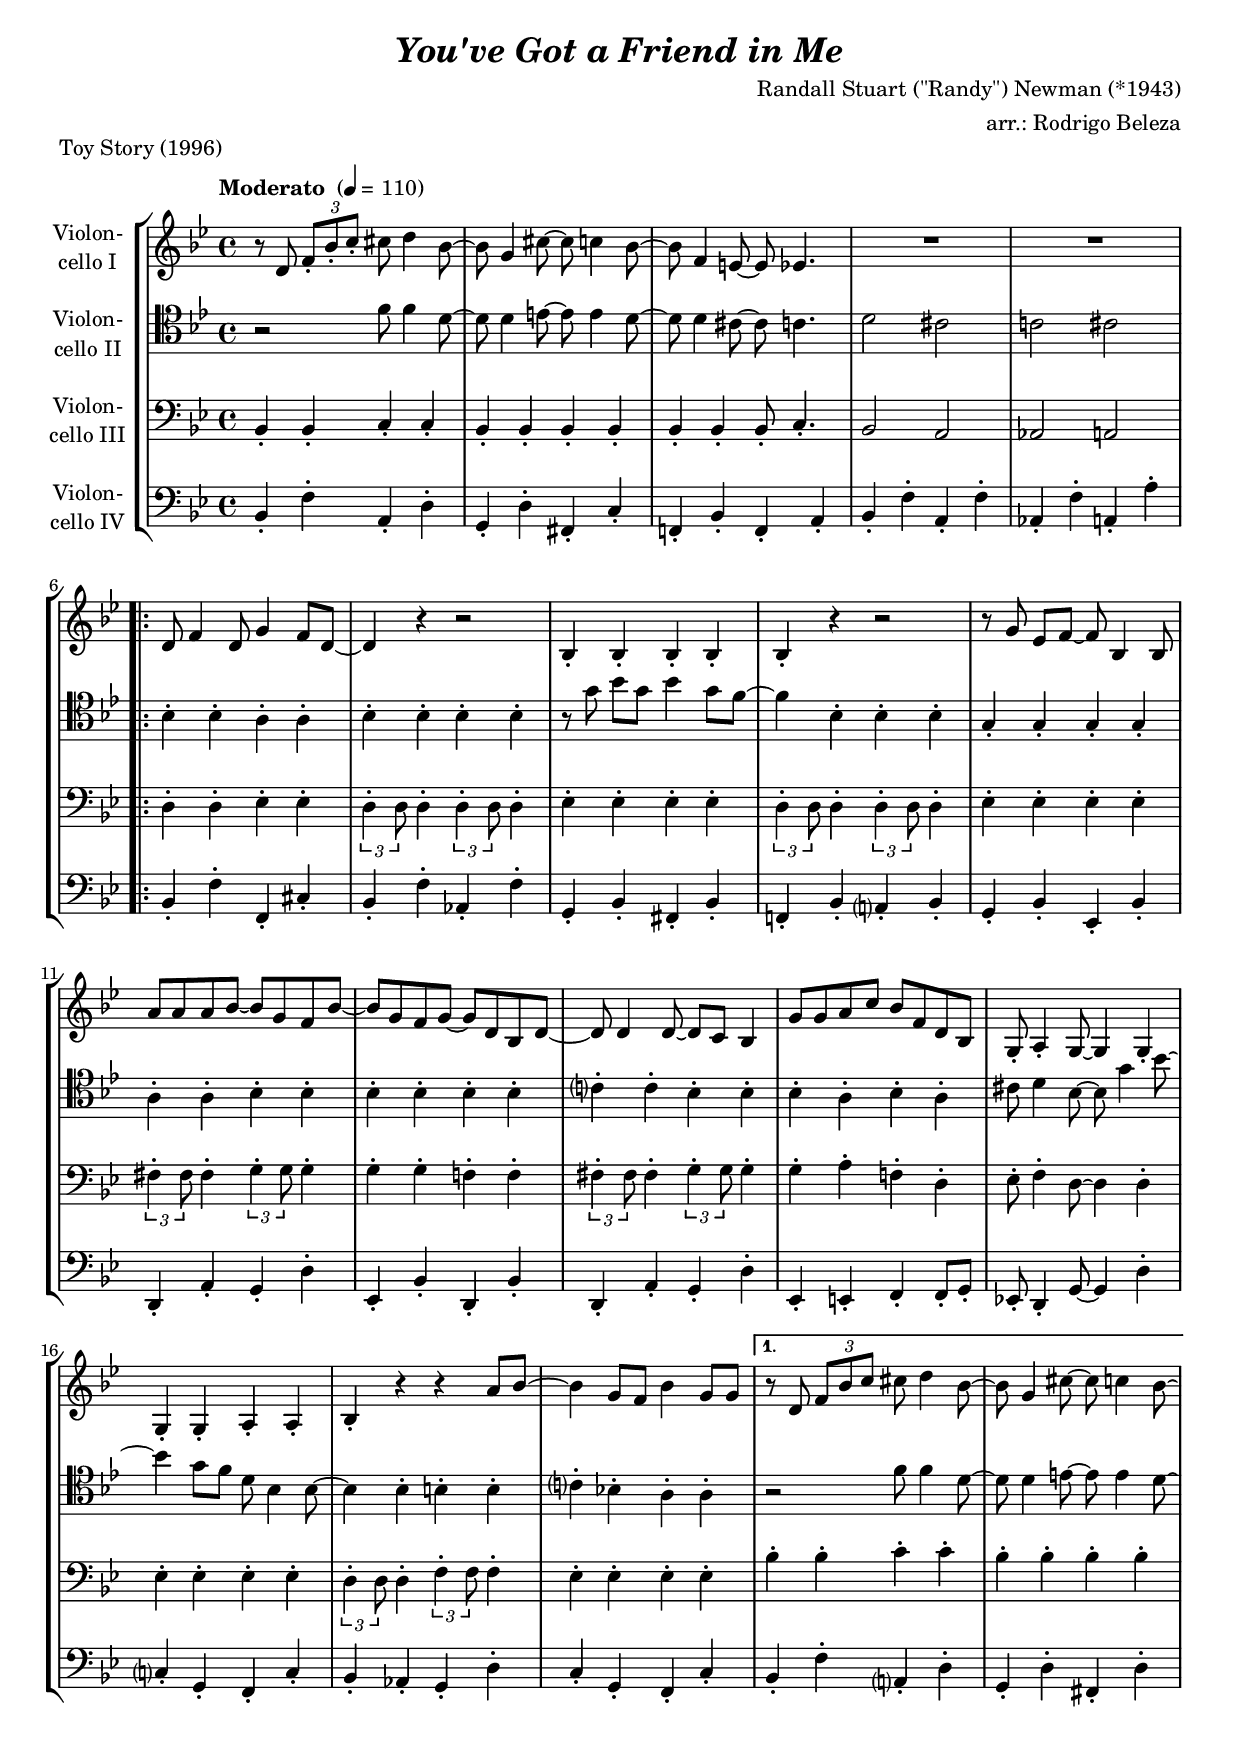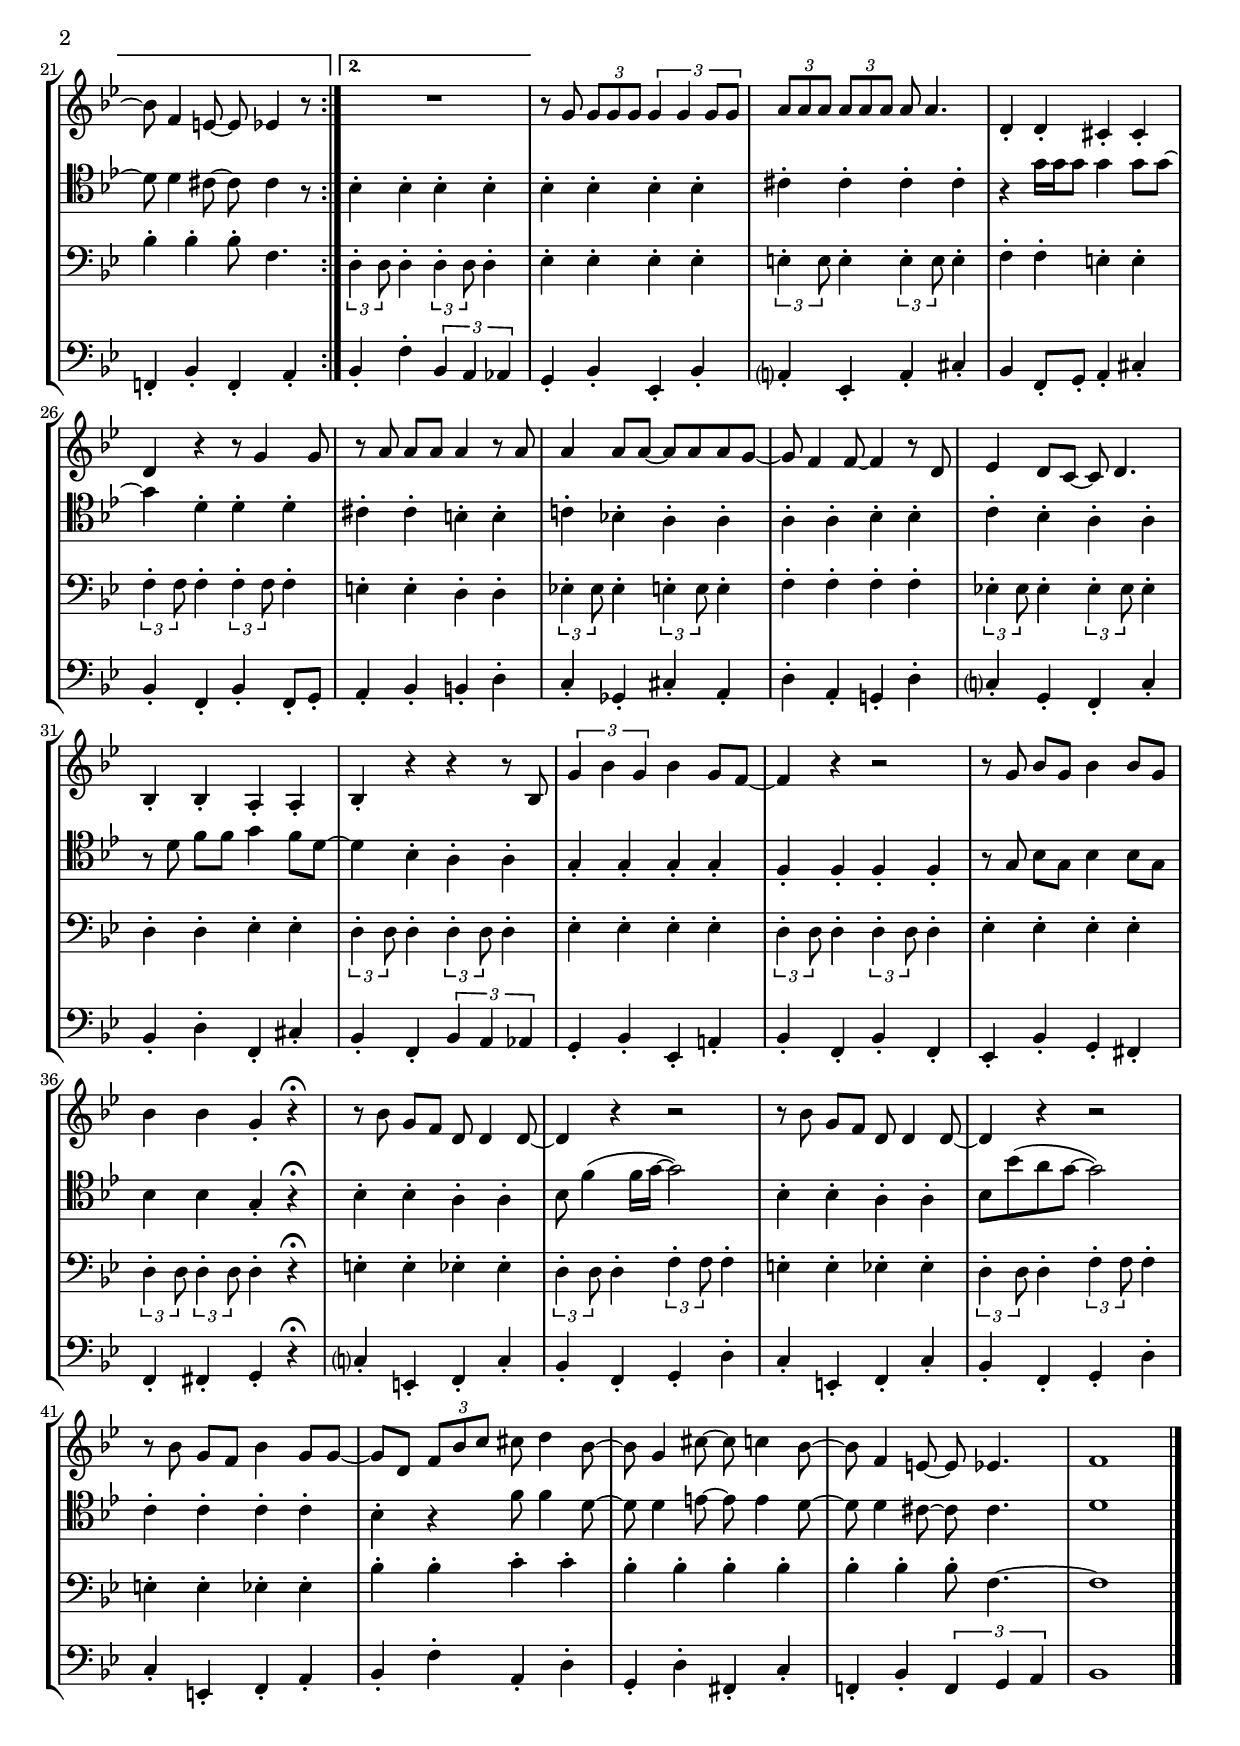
\version "2.18.2"
\include "deutsch.ly"
  
#(set-global-staff-size 18.75)

\header {
  title     = \markup \bold \italic "You've Got a Friend in Me"
  composer  = "Randall Stuart (\"Randy\") Newman (*1943)"
  arranger  = "arr.: Rodrigo Beleza"
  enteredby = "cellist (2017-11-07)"
  piece     = "Toy Story (1996)"
}

voiceconsts = {
  \key b \major
  \time 4/4
  \clef "bass"
%  \numericTimeSignature
  \compressFullBarRests
  % Set default beaming for all staves
%  \set Timing.beamExceptions = #'()
%  \set Timing.baseMoment     = #(ly:make-moment 1 2)
%  \set Timing.beatStructure  = #'(1)
  \tempo "Moderato " 4=110
}

mifl = "flute"
miob = "oboe"
mifh = "french horn"
mist = "string ensemble 1"
%minstr = "accordion"
miba = "cello"

va = \relative c' {
  \voiceconsts
  \clef "treble"

  r8 d \tuplet 3/2 4 { f-. b-. c-. } cis d4 b8~
  b g4 cis8~ cis c4 b8~
  b f4 e8~ e es4.
  R1*2
  
  \repeat volta 2 {
    d8 f4 d8 g4 f8 d~
    d4 r r2

    b4-. b-. b-. b-.
    b-. r r2
    r8 g' es[ f]~ f b,4 b8
    a' a a b~ b g f b~
    b g f g~ g d b d~
    d d4 d8~ d c b4

    g'8 g a c b f d b
    g-. a4-. g8~ g4 g-.
    g-. g-. a-. a-.
    b-. r r a'8 b~
    b4 g8 f b4 g8 g
  }
  \alternative {
    { r d \tuplet 3/2 4 { f b c } cis d4 b8~ | b g4 cis8~ cis c4 b8~ | b f4 e8~ e es4 r8 }
    { R1 }
  }
  r8 g \tuplet 3/2 4 { g g g } \tuplet 3/2 2 { g4 g g8 g }
  \tuplet 3/2 4 { a a a a a a } a a4.

  d,4-. d-. cis-. cis-.
  d r r8 g4 g8
  r a a[ a] a4 r8 a
  a4 a8 a~ a a a g~
  g f4 f8~ f4 r8 d
  es4 d8 c~ c d4.

  b4-. b-. a-. a-.
  b-. r r r8 b
  \tuplet 3/2 2 { g'4 b g } b g8 f~
  f4 r r2
  r8 g b[ g] b4 b8 g
  b4 b g-. r\fermata
  r8 b g[ f] d d4 d8~

  d4 r r2
  r8 b' g[ f] d d4 d8~
  d4 r r2
  r8 b' g[ f] b4 g8 g~
  g d \tuplet 3/2 4 { f b c } cis d4 b8~
  b g4 cis8~ cis c4 b8~

  b f4 e8~ e es4.
  f1 \bar "|."
}

vb = \relative c' {
  \voiceconsts
  \clef "tenor"

  r2 f8 f4 d8~
  d d4 e8~ e e4 d8~
  d d4 cis8~ cis c4.
  d2 cis
  c! cis
  \repeat volta 2 {
    b4-. b-. a-. a-.
    b-. b-. b-. b-.

    r8 g' b[ g] b4 g8 f~
    f4 b,-. b-. b-.
    g-. g-. g-. g-.
    a-. a-. b-. b-.
    b-. b-. b-. b-.
    c?-. c-. b-. b-.
    b-. a-. b-. a-.

    cis8 d4 b8~ b g'4 b8~
    b4 g8 f d b4 b8~
    b4 b-. h-. h-.
    c?-. b!-. a-. a-.
  }
  \alternative {
    { r2 f'8 f4 d8~ | d d4 e8~ e e4 d8~ | d d4 cis8~ cis cis4 r8 }
    { b4-. b-. b-. b-. }
  }
  b-. b-. b-. b-.
  cis-. cis-. cis-. cis-.
  r g'16 g g8 g4 g8 g~
  g4 d-. d-. d-.
  cis-. cis-. h-. h-.

  c!-. b!-. a-. a-.
  a-. a-. b-. b-.
  c-. b-. a-. a-.
  r8 d f[ f] g4 f8 d~
  d4 b-. a-. a-.
  g-. g-. g-. g-.
  f-. f-. f-. f-.
  r8 g b[ g] b4 b8 g

  b4 b g-. r\fermata
  b-. b-. a-. a-.
  b8 f'4( f16 g~ g2)
  b,4-. b-. a-. a-. b8 b'( a g~ g2)
  c,4-. c-. c-. c-.
  b-. r f'8 f4 d8~

  d d4 e8~ e e4 d8~
  d d4 cis8~ cis cis4.
  d1 \bar "|."
}

vc = \relative c {
  \voiceconsts

  b4-. b-. c-. c-.
  b-. b-. b-. b-.
  b-. b-. b8-. c4.-.
  b2 a
  as a
  
  \repeat volta 2 {
    d4-. d-. es-. es-.
    \tuplet 3/2 4 { d4-. d8 } d4-. \tuplet 3/2 4 { d-. d8 } d4-.
    es-. es-. es-. es-.

    \tuplet 3/2 4 { d4-. d8 } d4-. \tuplet 3/2 4 { d-. d8 } d4-.
    es-. es-. es-. es-.
    \tuplet 3/2 4 { fis4-. fis8 } fis4-. \tuplet 3/2 4 { g-. g8 } g4-.
    g-. g-. f!-. f-.
    \tuplet 3/2 4 { fis4-. fis8 } fis4-. \tuplet 3/2 4 { g-. g8 } g4-.
    g-. a-. f!-. d-.
    es8-. f4-. d8~ d4 d-.
    es-. es-. es-. es-.

    \tuplet 3/2 4 { d4-. d8 } d4-. \tuplet 3/2 4 { f-. f8 } f4-.
    es-. es-. es-. es-.
  }
  \alternative {
    { b'-. b-. c-. c-. | b-. b-. b-. b-. | b-. b-. b8-. f4. }
    { \tuplet 3/2 4 { d4-. d8 } d4-. \tuplet 3/2 4 { d-. d8 } d4-. }
  }
  es4-. es-. es-. es-.
  \tuplet 3/2 4 { e4-. e8 } e4-. \tuplet 3/2 4 { e-. e8 } e4-.
  f-. f-. e-. e-.
  \tuplet 3/2 4 { f4-. f8 } f4-. \tuplet 3/2 4 { f-. f8 } f4-.
  e-. e-. d-. d-.
  \tuplet 3/2 4 { es!4-. es8 } es4-. \tuplet 3/2 4 { e-. e8 } e4-.
  f-. f-. f-. f-.
  \tuplet 3/2 4 { es!4-. es8 } es4-. \tuplet 3/2 4 { es-. es8 } es4-.

  d-. d-. es-. es-.
  \tuplet 3/2 4 { d4-. d8 } d4-. \tuplet 3/2 4 { d-. d8 } d4-.
  es-. es-. es-. es-.
  \tuplet 3/2 4 { d4-. d8 } d4-. \tuplet 3/2 4 { d-. d8 } d4-.
  es-. es-. es-. es-.
  \tuplet 3/2 4 { d4-. d8 d4-. d8 } d4-. r\fermata
  e-. e-. es-. es-.

  \tuplet 3/2 4 { d4-. d8 } d4-. \tuplet 3/2 4 { f-. f8 } f4-.
  e-. e-. es-. es-.
  \tuplet 3/2 4 { d4-. d8 } d4-. \tuplet 3/2 4 { f-. f8 } f4-.
  e-. e-. es-. es-.
  b'-. b-. c-. c-.
  b-. b-. b-. b-.
  b-. b-. b8-. f4.~
  f1 \bar "|."
}

vd = \relative c {
  \voiceconsts

  b4-. f'-. a,-. d-.
  g,-. d'-. fis,-. c'-.
  f,!-. b-. f-. a-.
  b-. f'-. a,-. f'-.
  as,-. f'-. a,-. a'-.
  
  \repeat volta 2 {
    b,-. f'-. f,-. cis'-.
    b-. f'-. as,-. f'-.
    g,-. b-. fis-. b-.

    f!-. b-. a?-. b-.
    g-. b-. es,-. b'-.
    d,-. a'-. g-. d'-.
    es,-. b'-. d,-. b'-.
    d,-. a'-. g-. d'-.
    es,-. e-. f-. f8-. g-.
    es!-. d4-. g8~ g4 d'-.
    c?-. g-. f-. c'-.

    b-. as-. g-. d'-.
    c-. g-. f-. c'-.
  }
  \alternative {
    { b-. f'-. a,?-. d-. | g,-. d'-. fis,-. d'-. | f,!-. b-. f-. a-. }
    { b-. f'-. \tuplet 3/2 2 { b, a as } }
  }
  g-. b-. es,-. b'-.
  a?-. es-. a-. cis-.

  b f8-. g-. a4-. cis-.
  b-. f-. b-. f8-. g-.
  a4-. b-. h-. d-.
  c-. ges-. cis-. a-.
  d-. a-. g!-. d'-.
  c?-. g-. f-. c'-.
  b-. d-. f,-. cis'-.

  b-. f-. \tuplet 3/2 2 { b a as }
  g-. b-. es,-. a!-.
  b-. f-. b-. f-.
  es-. b'-. g-. fis-.
  f-. fis-. g-. r\fermata
  c?-. e,-. f-. c'-.
  b-. f-. g-. d'-.
  c-. e,-. f-. c'-.

  b-. f-. g-. d'-.
  c-. e,-. f-. a-.
  b-. f'-. a,-. d-.
  g,-. d'-. fis,-. c'-.
  f,!-. b-. \tuplet 3/2 2 { f g a }
  b1 \bar "|."
}


music = \new StaffGroup <<
      \new Staff {
	\set Staff.midiInstrument = \miba
	\set Staff.instrumentName = \markup \center-column { "Violon-" "cello I" }
	\transpose b b { \va }
      }

      \new Staff {
	\set Staff.midiInstrument = \miba
	\set Staff.instrumentName = \markup \center-column { "Violon-" "cello II" }
	\transpose b b { \vb }
      }

      \new Staff {
	\set Staff.midiInstrument = \miba
	\set Staff.instrumentName = \markup \center-column { "Violon-" "cello III" }
	\transpose b b { \vc }
      }

      \new Staff {
	\set Staff.midiInstrument = \miba
	\set Staff.instrumentName = \markup \center-column { "Violon-" "cello IV" }
	\transpose b b { \vd }
      }
>>

\book {
  \score {
    \music
    \layout {}
  }

  \score {
    \unfoldRepeats \music

    \midi {
      \context {
        \Score
      }
    }
  }
}
